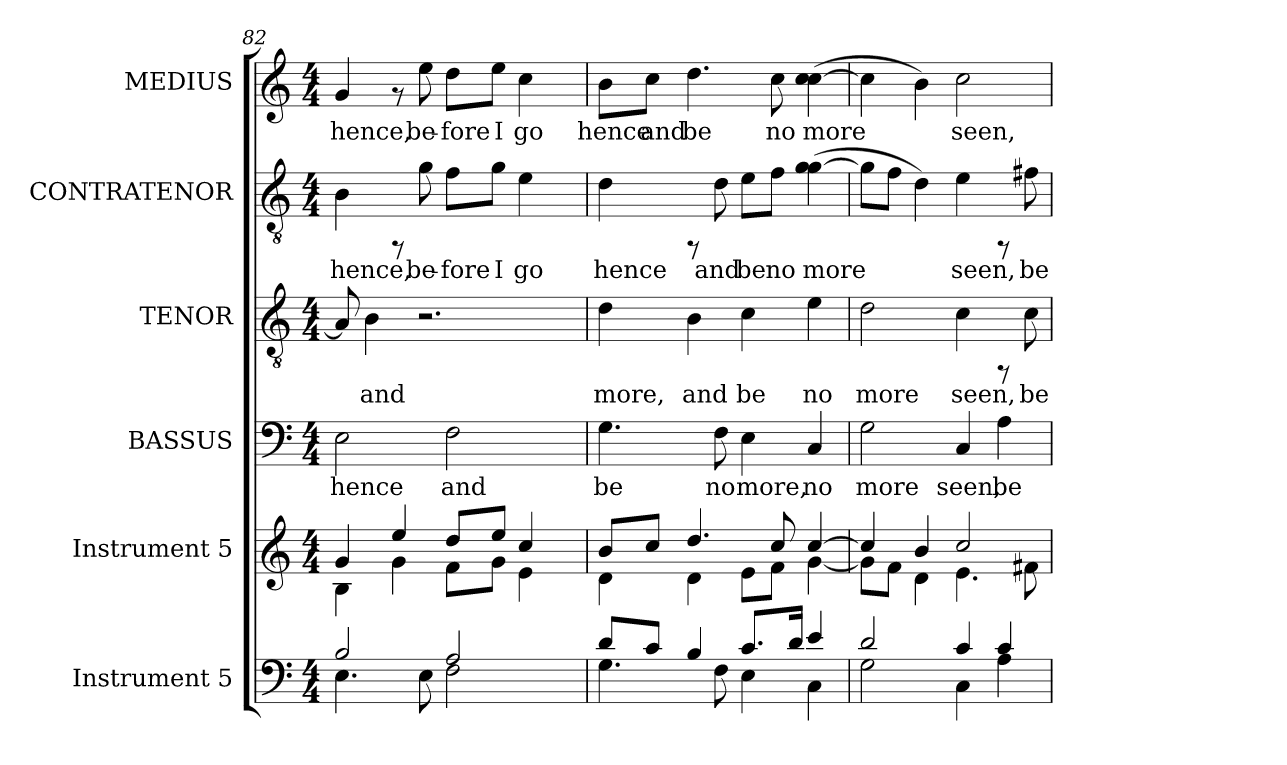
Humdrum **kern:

**kern	**kern	**kern	**text	**kern	**text	**kern	**text	**kern	**text
*part6	*part5	*part4	*part4	*part3	*part3	*part2	*part2	*part1	*part1
*staff6	*staff5	*staff4	*staff4	*staff3	*staff3	*staff2	*staff2	*staff1	*staff1
*I"Instrument 5	*I"Instrument 5	*I"BASSUS	*	*I"TENOR	*	*I"CONTRATENOR	*	*I"MEDIUS	*
*	*	*I'B	*	*	*	*	*	*	*
*clefF4	*clefG2	*clefF4	*	*clefGv2	*	*clefGv2	*	*clefG2	*
*k[]	*k[]	*k[]	*	*k[]	*	*k[]	*	*k[]	*
*C:	*C:	*C:	*	*C:	*	*C:	*	*C:	*
*M4/4	*M4/4	*M4/4	*	*M4/4	*	*M4/4	*	*M4/4	*
=82	=82	=82	=82	=82	=82	=82	=82	=82	=82
*^	*^	*	*	*	*	*	*	*	*
!	!	!	!	!	!LO:LY:b	!	!	!	!LO:LY:b:cj	!	!LO:LY:b:cj
2B/	4.E\	4g/	4B\	2E\	hence	8A/]	.	4B\	hence,	4g/	hence,
!	!	!	!	!	!	!	!LO:LY:b:cj	!	!	!	!
.	.	.	.	.	.	4B\	and	.	.	.	.
.	.	4ee/	4g\	.	.	.	.	8rFF	.	8rf	.
!	!	!	!	!	!	!	!	!	!LO:LY:b:cj	!	!LO:LY:b:cj
.	8E\	.	.	.	.	2.r	.	8g\	be-	8ee\	be-
!	!	!	!	!	!LO:LY:b	!	!	!	!LO:LY:b:cj	!	!LO:LY:b:cj
2A/	2F\	8dd/L	8f\L	2F\	and	.	.	8f\L	-fore	8dd\L	-fore
!	!	!	!	!	!	!	!	!	!LO:LY:b:cj	!	!LO:LY:b:cj
.	.	8ee/J	8g\J	.	.	.	.	8g\J	I	8ee\J	I
!	!	!	!	!	!	!	!	!	!LO:LY:b:cj	!	!LO:LY:b:cj
.	.	4cc/	4e\	.	.	.	.	4e\	go	4cc\	go
8ryy	8ryy	8ryy	8ryy	8ryy	.	.	.	8ryy	.	8ryy	.
=83	=83	=83	=83	=83	=83	=83	=83	=83	=83	=83	=83
!	!	!	!	!	!LO:LY:b	!	!LO:LY:b:cj	!	!LO:LY:b:cj	!	!LO:LY:b:cj
8d/L	4.G\	8b/L	4d\	4.G\	be	4d\	more,	4d\	hence	8b\L	hence
!	!	!	!	!	!	!	!	!	!	!	!LO:LY:b:cj
8c/J	.	8cc/J	.	.	.	.	.	.	.	8cc\J	and
!	!	!	!	!	!	!	!LO:LY:b:cj	!	!	!	!LO:LY:b:cj
4B/	.	4.dd/	4d\	.	.	4B\	and	8rFF	.	4.dd\	be
!	!	!	!	!	!LO:LY:b	!	!	!	!LO:LY:b:cj	!	!
.	8F\	.	.	8F\	no	.	.	8d\	and	.	.
!	!	!	!	!	!LO:LY:b	!	!LO:LY:b:cj	!	!LO:LY:b:cj	!	!
8.c/L	4E\	.	8e\L	4E\	more,	4c\	be	8e\L	be	.	.
!	!	!	!	!	!	!	!	!	!LO:LY:b:cj	!	!LO:LY:b:cj
.	.	8cc/	8f\J	.	.	.	.	8f\J	no	8cc\	no
16d/J	.	.	.	.	.	.	.	.	.	.	.
!	!	!	!	!	!LO:LY:b	!	!LO:LY:b:cj	!	!LO:LY:b:cj	!	!LO:LY:b:cj
4e/	4C\	[<4cc/	[<4g\	4C/	no	4e\	no	(>4g\ [<4g\	more	(>4cc\ [<4cc\	more
!!LO:LB:g=z
=84	=84	=84	=84	=84	=84	=84	=84	=84	=84	=84	=84
!	!	!	!	!	!LO:LY:b	!	!LO:LY:b:cj	!	!LO:LY:b:cj	!	!LO:LY:b:cj
2d/	2G\	4cc/]	8g\L]	2G\	more	2d\	more	8g\L]	.	4cc\]	.
!	!	!	!	!	!	!	!	!	!LO:LY:b:cj	!	!
.	.	.	8f\J	.	.	.	.	8f\J	.	.	.
!	!	!	!	!	!	!	!	!	!LO:LY:b:cj	!	!LO:LY:b:cj
.	.	4b/	4d\	.	.	.	.	4d\)	.	4b\)	.
!	!	!	!	!	!LO:LY:b	!	!LO:LY:b:cj	!	!LO:LY:b:cj	!	!LO:LY:b:cj
4c/	4C\	2cc/	4.e\	4C/	seen,	4c\	seen,	4e\	seen,	2cc\	seen,
!	!	!	!	!	!LO:LY:b	!	!	!	!	!	!
4c/	4A\	.	.	4A\	be-	8rFF	.	8rFF	.	.	.
!	!	!	!	!	!	!	!LO:LY:b:cj	!	!LO:LY:b:cj	!	!
.	.	.	8f#X\	.	.	8c\	be-	8f#X\	be-	.	.
*v	*v	*	*	*	*	*	*	*	*	*	*
*	*v	*v	*	*	*	*	*	*	*	*
=	=	=	=	=	=	=	=	=	=
*-	*-	*-	*-	*-	*-	*-	*-	*-	*-
